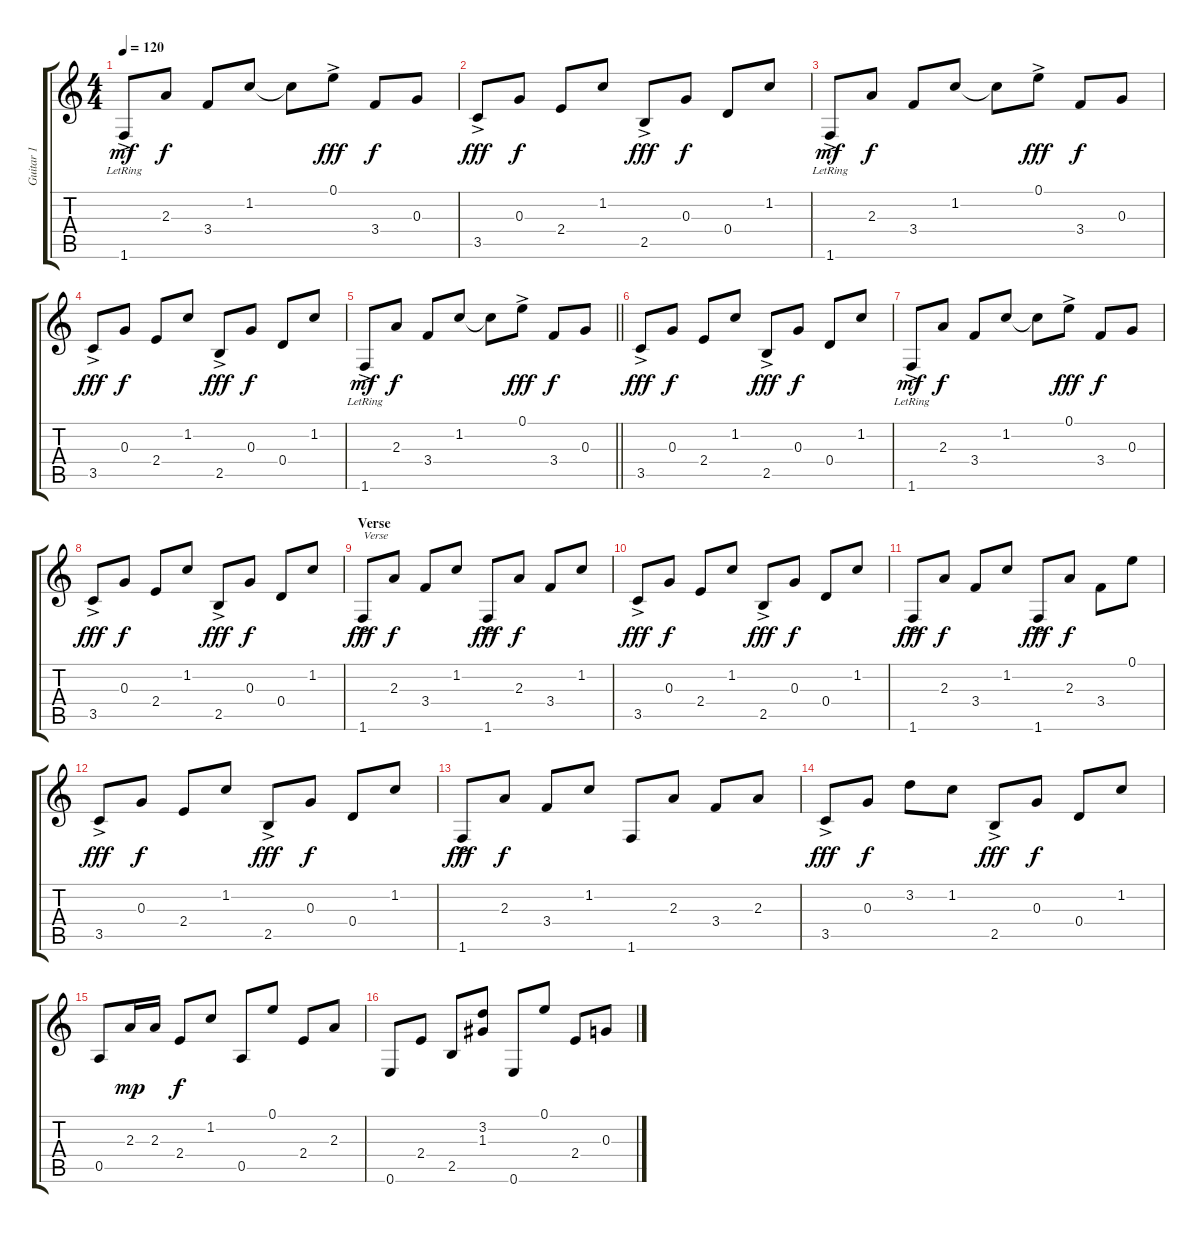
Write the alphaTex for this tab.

\track ("Guitar 1" "Guitar 1") {instrument acousticguitarnylon}
\staff {score tabs}
\tuning (E4 B3 G3 D3 A2 E2) {hide}
\ts (4 4)
\tempo 120
\clef g2
\ks c
1.6{ac lr}.8{dy mf instrument acousticguitarnylon} 2.3.8{dy f} 3.4.8 1.2.8 1.2{t}.8 0.1{ac}.8{dy fff} 3.4.8{dy f} 0.3.8 |
3.5{ac}.8{dy fff} 0.3.8{dy f} 2.4.8 1.2.8 2.5{ac}.8{dy fff} 0.3.8{dy f} 0.4.8 1.2.8 |
1.6{ac lr}.8{dy mf} 2.3.8{dy f} 3.4.8 1.2.8 1.2{t}.8 0.1{ac}.8{dy fff} 3.4.8{dy f} 0.3.8 |
3.5{ac}.8{dy fff} 0.3.8{dy f} 2.4.8 1.2.8 2.5{ac}.8{dy fff} 0.3.8{dy f} 0.4.8 1.2.8 |
\barLineRight lightlight
1.6{ac lr}.8{dy mf} 2.3.8{dy f} 3.4.8 1.2.8 1.2{t}.8 0.1{ac}.8{dy fff} 3.4.8{dy f} 0.3.8 |
3.5{ac}.8{dy fff} 0.3.8{dy f} 2.4.8 1.2.8 2.5{ac}.8{dy fff} 0.3.8{dy f} 0.4.8 1.2.8 |
1.6{ac lr}.8{dy mf} 2.3.8{dy f} 3.4.8 1.2.8 1.2{t}.8 0.1{ac}.8{dy fff} 3.4.8{dy f} 0.3.8 |
3.5{ac}.8{dy fff} 0.3.8{dy f} 2.4.8 1.2.8 2.5{ac}.8{dy fff} 0.3.8{dy f} 0.4.8 1.2.8 |
\section ("" "Verse")
1.6{ac}.8{txt "Verse" dy fff} 2.3.8{dy f} 3.4.8 1.2.8 1.6{ac}.8{dy fff} 2.3.8{dy f} 3.4.8 1.2.8 |
3.5{ac}.8{dy fff} 0.3.8{dy f} 2.4.8 1.2.8 2.5{ac}.8{dy fff} 0.3.8{dy f} 0.4.8 1.2.8 |
1.6{ac}.8{dy fff} 2.3.8{dy f} 3.4.8 1.2.8 1.6{ac}.8{dy fff} 2.3.8{dy f} 3.4.8 0.1.8 |
3.5{ac}.8{dy fff} 0.3.8{dy f} 2.4.8 1.2.8 2.5{ac}.8{dy fff} 0.3.8{dy f} 0.4.8 1.2.8 |
1.6{ac}.8{dy fff} 2.3.8{dy f} 3.4.8 1.2.8 1.6.8 2.3.8 3.4.8 2.3.8 |
3.5{ac}.8{dy fff} 0.3.8{dy f} 3.2.8 1.2.8 2.5{ac}.8{dy fff} 0.3.8{dy f} 0.4.8 1.2.8 |
0.5.8 2.3.16{dy mp} 2.3.16 2.4.8{dy f} 1.2.8 0.5.8 0.1.8 2.4.8 2.3.8 |
0.6.8 2.4.8 2.5.8 (3.2 1.3).8 0.6.8 0.1.8 2.4.8 0.3.8
